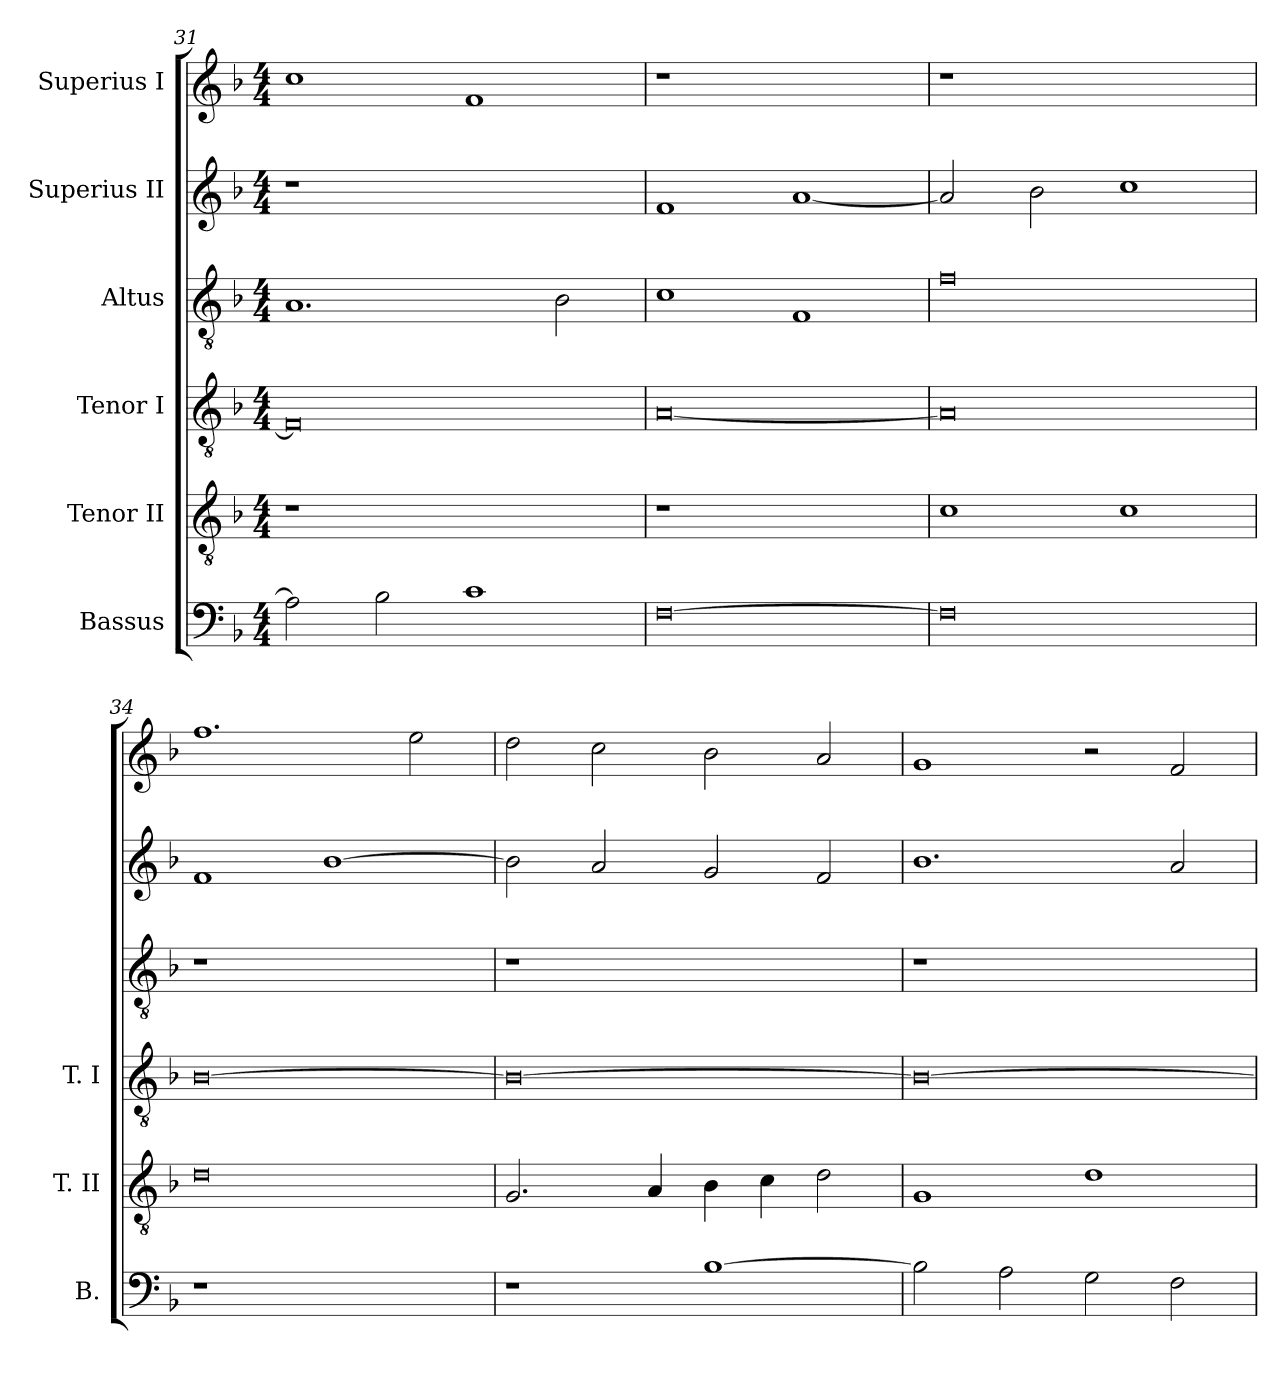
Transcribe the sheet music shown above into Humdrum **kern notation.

**kern	**kern	**kern	**kern	**kern	**kern
*part6	*part5	*part4	*part3	*part2	*part1
*staff6	*staff5	*staff4	*staff3	*staff2	*staff1
*I"Bassus	*I"Tenor II	*I"Tenor I	*I"Altus	*I"Superius II	*I"Superius I
*I'B.	*I'T. II	*I'T. I	*	*	*
!!LO:PB:g=z
*clefF4	*clefGv2	*clefGv2	*clefGv2	*clefG2	*clefG2
*	*ITrd7c12	*ITrd7c12	*ITrd7c12	*	*
*k[b-]	*k[b-]	*k[b-]	*k[b-]	*k[b-]	*k[b-]
*F:	*F:	*F:	*F:	*F:	*F:
*M4/4	*M4/4	*M4/4	*M4/4	*M4/4	*M4/4
=31	=31	=31	=31	=31	=31
!	!LO:N:vis=1	!	!	!LO:N:vis=1	!
2Ai\]	1r	0FFi]	1.AAi	1r	1cci
2B-i\	.	.	.	.	.
1ci	1ryy	.	.	1ryy	1fi
.	.	.	2BB-i\	.	.
=32	=32	=32	=32	=32	=32
!	!LO:N:vis=1	!	!	!	!LO:N:vis=1
[>0Fi	1r	[<0AAi	1Ci	1fi	1r
.	1ryy	.	1FFi	[<1ai	1ryy
=33	=33	=33	=33	=33	=33
!	!	!	!	!	!LO:N:vis=1
0Fi]	1Ci	0AAi]	0Fi	2ai/]	1r
.	.	.	.	2b-i\	.
.	1Ci	.	.	1cci	1ryy
=34	=34	=34	=34	=34	=34
!LO:N:vis=1	!	!	!LO:N:vis=1	!	!
1r	0Di	[>0BB-i	1r	1fi	1.ffi
1ryy	.	.	1ryy	[>1b-i	.
.	.	.	.	.	2eei\
=35	=35	=35	=35	=35	=35
!	!	!	!LO:N:vis=1	!	!
1r	2.GGi/	0BB-i_>	1r	2b-i\]	2ddi\
.	.	.	.	2ai/	2cci\
.	4AAi/	.	.	.	.
[>1B-i	4BB-i\	.	1ryy	2gi/	2b-i\
.	4Ci\	.	.	.	.
.	2Di\	.	.	2fi/	2ai/
!!LO:LB:g=z
=36	=36	=36	=36	=36	=36
!	!	!	!LO:N:vis=1	!	!
2B-i\]	1GGi	0BB-i_>	1r	1.b-i	1gi
2Ai\	.	.	.	.	.
2Gi\	1Di	.	1ryy	.	2r
2Fi\	.	.	.	2ai/	2fi/
=	=	=	=	=	=
*-	*-	*-	*-	*-	*-
